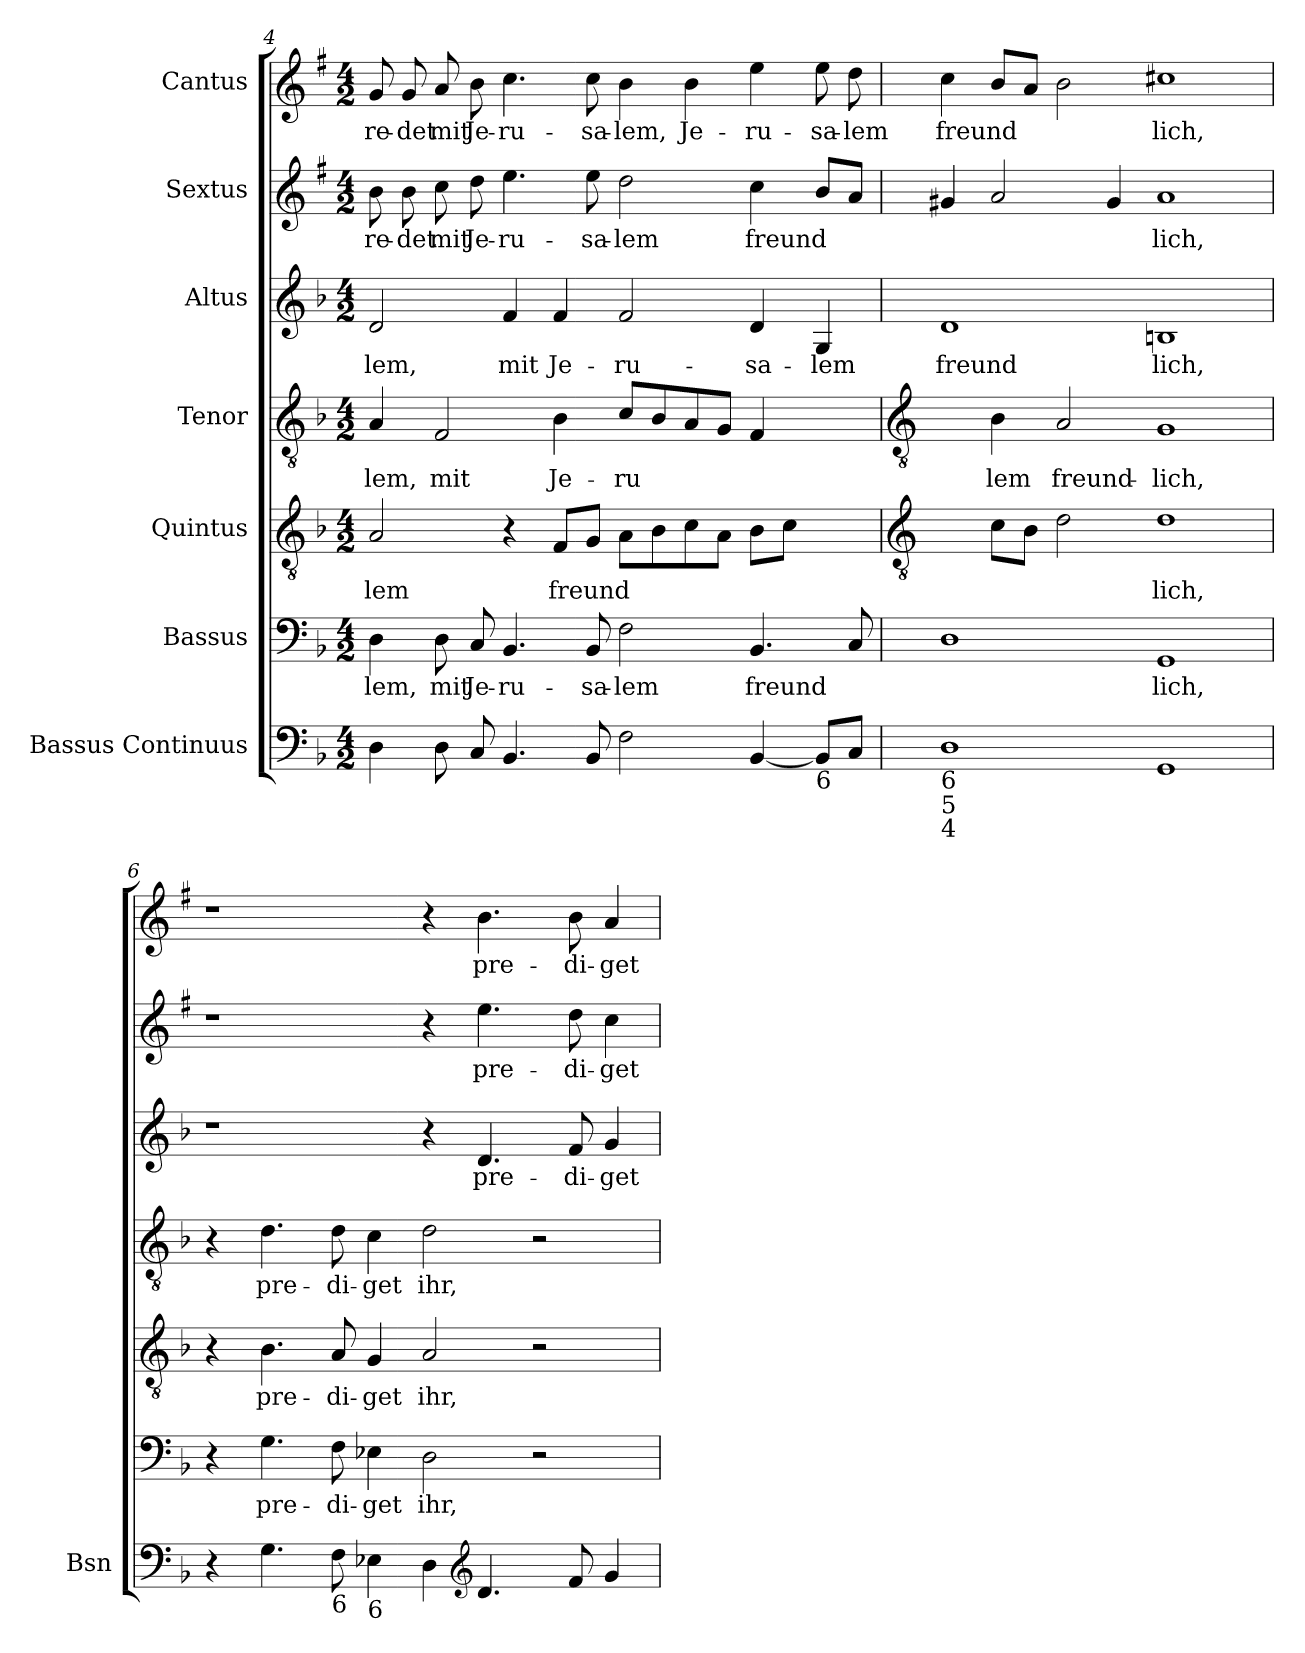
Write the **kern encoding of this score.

**kern	**kern	**text	**kern	**text	**kern	**text	**kern	**text	**kern	**text	**kern	**text
*part7	*part6	*part6	*part5	*part5	*part4	*part4	*part3	*part3	*part2	*part2	*part1	*part1
*staff7	*staff6	*staff6	*staff5	*staff5	*staff4	*staff4	*staff3	*staff3	*staff2	*staff2	*staff1	*staff1
*I"Bassus Continuus	*I"Bassus	*	*I"Quintus	*	*I"Tenor	*	*I"Altus	*	*I"Sextus	*	*I"Cantus	*
*I'Bsn	*	*	*	*	*	*	*	*	*	*	*	*
*clefF4	*clefF4	*	*clefGv2	*	*clefGv2	*	*clefG2	*	*clefG2	*	*clefG2	*
*	*	*	*	*	*	*	*	*	*ITrd1c2	*	*ITrd1c2	*
*k[b-]	*k[b-]	*	*k[b-]	*	*k[b-]	*	*k[b-]	*	*k[b-]	*	*k[b-]	*
*F:	*F:	*	*F:	*	*F:	*	*F:	*	*F:	*	*F:	*
*M4/2	*M4/2	*	*M4/2	*	*M4/2	*	*M4/2	*	*M4/2	*	*M4/2	*
=4	=4	=4	=4	=4	=4	=4	=4	=4	=4	=4	=4	=4
!	!	!LO:LY:b	!	!LO:LY:b	!	!LO:LY:b	!	!LO:LY:b	!	!LO:LY:b	!	!LO:LY:b
4D	4D	-lem,	2A	-lem	4A	-lem,	2d	-lem,	8a	re-	8f	re-
!	!	!	!	!	!	!	!	!	!	!LO:LY:b	!	!LO:LY:b
.	.	.	.	.	.	.	.	.	8a	-det	8f	-det
!	!	!LO:LY:b	!	!	!	!LO:LY:b	!	!	!	!LO:LY:b	!	!LO:LY:b
8D	8D	mit	.	.	2F	mit	.	.	8b-	mit	8g	mit
!	!	!LO:LY:b	!	!	!	!	!	!	!	!LO:LY:b	!	!LO:LY:b
8C	8C	Je-	.	.	.	.	.	.	8cc	Je-	8a	Je-
!	!	!LO:LY:b	!	!	!	!	!	!LO:LY:b	!	!LO:LY:b	!	!LO:LY:b
4.BB-	4.BB-	-ru-	4r	.	.	.	4f	mit	4.dd	-ru-	4.b-	-ru-
!	!	!	!	!LO:LY:b	!	!LO:LY:b	!	!LO:LY:b	!	!	!	!
.	.	.	8FL	freund	4B-	Je-	4f	Je-	.	.	.	.
!	!	!LO:LY:b	!	!	!	!	!	!	!	!LO:LY:b	!	!LO:LY:b
8BB-	8BB-	-sa-	8GJ	.	.	.	.	.	8dd	-sa-	8b-	-sa-
!	!	!LO:LY:b	!	!	!	!LO:LY:b	!	!LO:LY:b	!	!LO:LY:b	!	!LO:LY:b
2F	2F	-lem	8AL	.	8cL	-ru	2f	-ru-	2cc	-lem	4a	-lem,
.	.	.	8B-	.	8B-	.	.	.	.	.	.	.
!	!	!	!	!	!	!	!	!	!	!	!	!LO:LY:b
.	.	.	8c	.	8A	.	.	.	.	.	4a	Je-
.	.	.	8AJ	.	8GJ	.	.	.	.	.	.	.
!	!	!LO:LY:b	!	!	!	!	!	!LO:LY:b	!	!LO:LY:b	!	!LO:LY:b
[4BB-	4.BB-	freund	8B-L	.	4F	.	4d	-sa-	4b-	freund	4dd	-ru-
.	.	.	8cJ	.	.	.	.	.	.	.	.	.
!LO:TX:b:t=6	!	!	!	!	!	!	!	!	!	!	!	!
!	!	!	!	!	!	!LO:LY:b	!	!LO:LY:b	!	!	!	!LO:LY:b
8BB-L]	.	.	[4dyy	.	[4Dyy	sa	4G	-lem	8aL	.	8dd	-sa-
!	!	!	!	!	!	!	!	!	!	!	!	!LO:LY:b
8CJ	8C	.	.	.	.	.	.	.	8gJ	.	8cc	-lem
!!LO:LB:g=z
=5	=5	=5	=5	=5	=5	=5	=5	=5	=5	=5	=5	=5
*	*	*	*clefGv2	*	*clefGv2	*	*	*	*	*	*	*
!LO:TX:b:t=6	!	!	!	!	!	!	!	!	!	!	!	!
!LO:TX:b:t=5\n4	!	!	!	!	!	!	!	!	!	!	!	!
!	!	!	!	!	!	!	!	!LO:LY:b	!	!	!	!LO:LY:b
1D	1D	.	4dyy]	.	4Dyy]	.	1d	freund	4f#X	.	4b-	freund
!	!	!	!	!	!	!LO:LY:b	!	!	!	!	!	!
.	.	.	8cL	.	4B-	lem	.	.	2g	.	8aL	.
.	.	.	8B-J	.	.	.	.	.	.	.	8gJ	.
!	!	!	!	!	!	!LO:LY:b	!	!	!	!	!	!
.	.	.	2d	.	2A	freund-	.	.	.	.	2a	.
.	.	.	.	.	.	.	.	.	4f#	.	.	.
!	!	!LO:LY:b	!	!LO:LY:b	!	!LO:LY:b	!	!LO:LY:b	!	!LO:LY:b	!	!LO:LY:b
1GG	1GG	lich,	1d	lich,	1G	-lich,	1Bn	lich,	1g	lich,	1bn	lich,
=6	=6	=6	=6	=6	=6	=6	=6	=6	=6	=6	=6	=6
4r	4r	.	4r	.	4r	.	1r	.	1r	.	1r	.
!	!	!LO:LY:b	!	!LO:LY:b	!	!LO:LY:b	!	!	!	!	!	!
4.G	4.G	pre-	4.B-	pre-	4.d	pre-	.	.	.	.	.	.
!LO:TX:b:t=6	!	!	!	!	!	!	!	!	!	!	!	!
!	!	!LO:LY:b	!	!LO:LY:b	!	!LO:LY:b	!	!	!	!	!	!
8F	8F	-di-	8A	-di-	8d	-di-	.	.	.	.	.	.
!LO:TX:b:t=6	!	!	!	!	!	!	!	!	!	!	!	!
!	!	!LO:LY:b	!	!LO:LY:b	!	!LO:LY:b	!	!	!	!	!	!
4E-X	4E-X	-get	4G	-get	4c	-get	.	.	.	.	.	.
!	!	!LO:LY:b	!	!LO:LY:b	!	!LO:LY:b	!	!	!	!	!	!
4D	2D	ihr,	2A	ihr,	2d	ihr,	4r	.	4r	.	4r	.
*clefG2	*	*	*	*	*	*	*	*	*	*	*	*
!	!	!	!	!	!	!	!	!LO:LY:b	!	!LO:LY:b	!	!LO:LY:b
4.d	.	.	.	.	.	.	4.d	pre-	4.dd	pre-	4.a	pre-
.	2r	.	2r	.	2r	.	.	.	.	.	.	.
!	!	!	!	!	!	!	!	!LO:LY:b	!	!LO:LY:b	!	!LO:LY:b
8f	.	.	.	.	.	.	8f	-di-	8cc	-di-	8a	-di-
!	!	!	!	!	!	!	!	!LO:LY:b	!	!LO:LY:b	!	!LO:LY:b
4g	.	.	.	.	.	.	4g	-get	4b-	-get	4g	-get
=	=	=	=	=	=	=	=	=	=	=	=	=
*-	*-	*-	*-	*-	*-	*-	*-	*-	*-	*-	*-	*-
